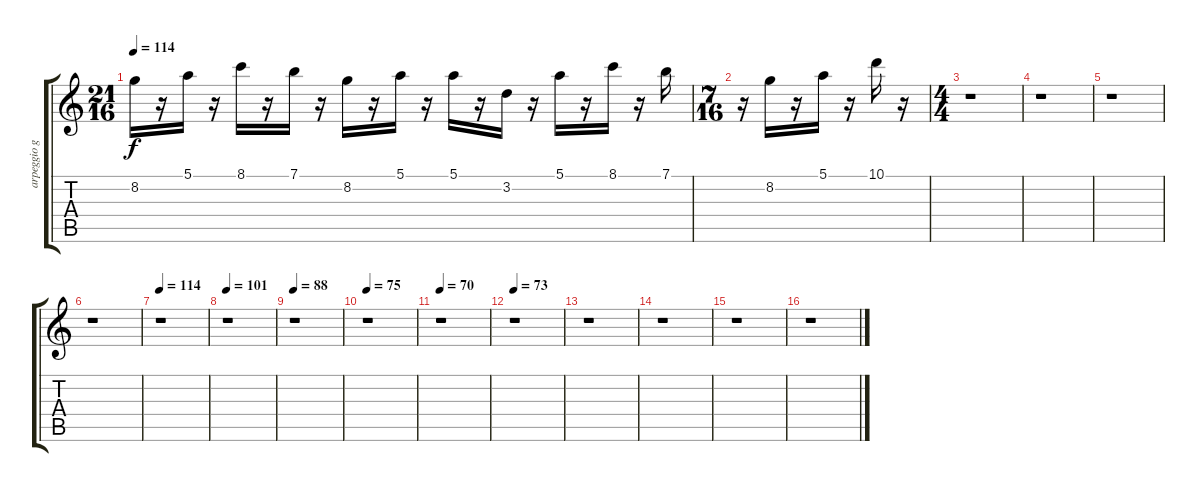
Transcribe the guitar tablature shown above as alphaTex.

\track ("arpeggio guitar" "arpeggio g") {instrument distortionguitar}
\staff {score tabs}
\tuning (E4 B3 G3 D3 A2 E2) {hide}
\ts (21 16)
\tempo 114
\clef g2
\ks c
8.2.16{dy f} r.16 5.1.16 r.16 8.1.16 r.16 7.1.16 r.16 8.2.16 r.16 5.1.16 r.16 5.1.16 r.16 3.2.16 r.16 5.1.16 r.16 8.1.16 r.16 7.1.16 |
\ts (7 16)
r.16 8.2.16 r.16 5.1.16 r.16 10.1.16 r.16 |
\ts (4 4)
r.1 |
r.1 |
r.1 |
r.1 |
\tempo 114
r.1 |
\tempo 101
r.1 |
\tempo 88
r.1 |
\tempo 75
r.1 |
\tempo 70
r.1 |
\tempo 73
r.1 |
r.1 |
r.1 |
r.1 |
r.1
